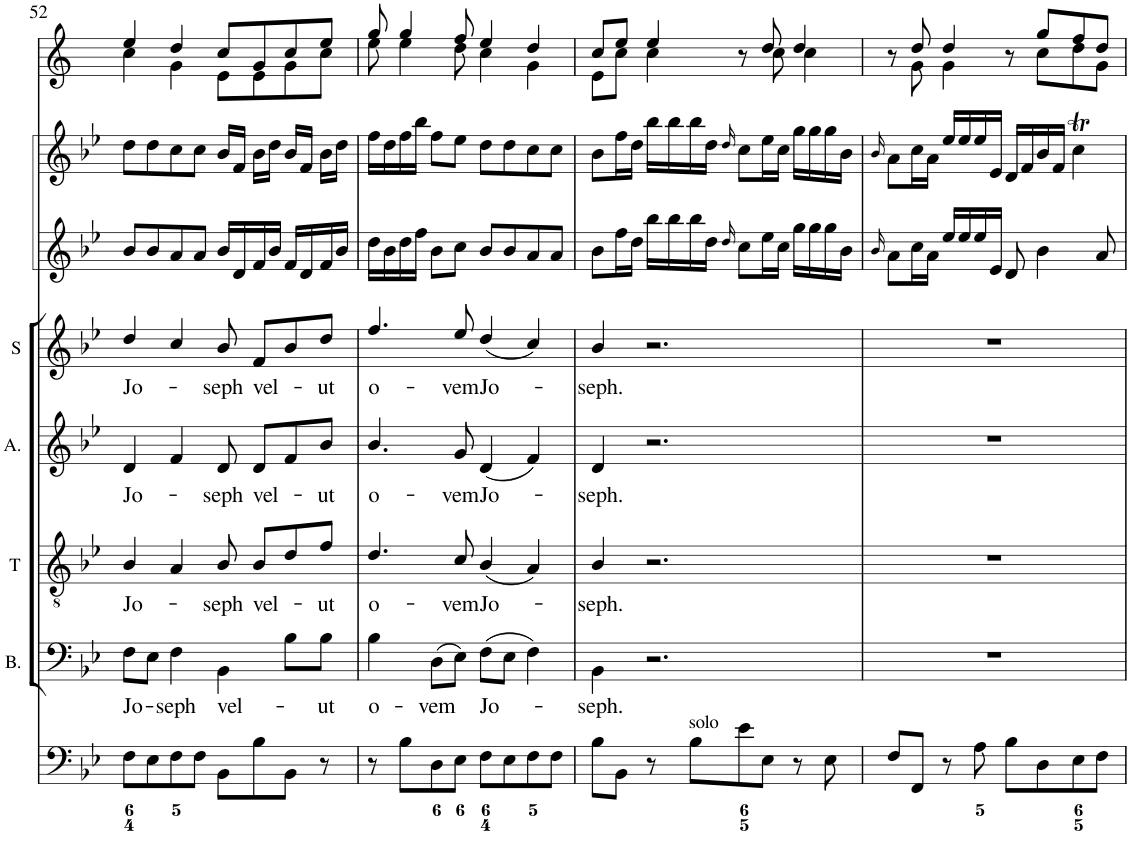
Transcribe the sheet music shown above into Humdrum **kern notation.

**kern	**kern	**text	**kern	**text	**kern	**text	**kern	**text	**kern	**kern	**kern
*part8	*part7	*part7	*part6	*part6	*part5	*part5	*part4	*part4	*part3	*part2	*part1
*staff8	*staff7	*staff7	*staff6	*staff6	*staff5	*staff5	*staff4	*staff4	*staff3	*staff2	*staff1
*I"Organ	*I"Basse	*	*I"Tenor	*	*I"Alto	*	*I"Soprane	*	*I"Violino 2	*I"Violino 1	*I"Clarini in B[b]
*	*I'B.	*	*I'T	*	*I'A.	*	*I'S	*	*I'Vln	*I'Vln	*
!!LO:PB:g=z
*clefF4	*clefF4	*	*clefGv2	*	*clefG2	*	*clefG2	*	*clefG2	*clefG2	*clefG2
*	*	*	*	*	*	*	*	*	*	*	*Trd1c2
*k[b-e-]	*k[b-e-]	*	*k[b-e-]	*	*k[b-e-]	*	*k[b-e-]	*	*k[b-e-]	*k[b-e-]	*k[]
*M4/4	*M4/4	*	*M4/4	*	*M4/4	*	*M4/4	*	*M4/4	*M4/4	*M4/4
*met(c)	*met(c)	*	*met(c)	*	*met(c)	*	*met(c)	*	*met(c)	*met(c)	*met(c)
=52	=52	=52	=52	=52	=52	=52	=52	=52	=52	=52	=52
!	!	!LO:LY:b	!	!LO:LY:b	!	!LO:LY:b	!	!LO:LY:b	!	!	!
*	*	*	*	*	*	*	*	*	*	*	*^
8F\L	8F\L	Jo-	4B-/	Jo-	4d/	Jo-	4dd/	Jo-	8b-/L	8dd\L	4ee/	4cc\
8E-\	8E-\J	.	.	.	.	.	.	.	8b-/	8dd\	.	.
!	!	!LO:LY:b	!	!	!	!	!	!	!	!	!	!
8F\	4F\	-seph	4A/	.	4f/	.	4cc/	.	8a/	8cc\	4dd/	4g\
8F\J	.	.	.	.	.	.	.	.	8a/J	8cc\J	.	.
!	!	!LO:LY:b	!	!LO:LY:b	!	!LO:LY:b	!	!LO:LY:b	!	!	!	!
8BB-\L	4BB-\	vel-	8B-/	-seph	8d/	-seph	8b-/	-seph	16b-/LL	16b-/LL	8cc/L	8e\L
.	.	.	.	.	.	.	.	.	16d/	16f/JJ	.	.
!	!	!	!	!LO:LY:b	!	!LO:LY:b	!	!LO:LY:b	!	!	!	!
8B-\	.	.	8B-/L	vel-	8d/L	vel-	8f/L	vel-	16f/	16b-\LL	8g/	8e\
.	.	.	.	.	.	.	.	.	16b-/JJ	16dd\JJ	.	.
8BB-\J	8B-\L	.	8d/	.	8f/	.	8b-/	.	16f/LL	16b-/LL	8cc/	8g\
.	.	.	.	.	.	.	.	.	16d/	16f/JJ	.	.
!	!	!LO:LY:b	!	!LO:LY:b	!	!LO:LY:b	!	!LO:LY:b	!	!	!	!
8r	8B-\J	-ut	8f/J	-ut	8b-/J	-ut	8dd/J	-ut	16f/	16b-\LL	8ee/J	8cc\J
.	.	.	.	.	.	.	.	.	16b-/JJ	16dd\JJ	.	.
=53	=53	=53	=53	=53	=53	=53	=53	=53	=53	=53	=53	=53
!	!	!LO:LY:b	!	!LO:LY:b	!	!LO:LY:b	!	!LO:LY:b	!	!	!	!
8r	4B-\	o-	4.d/	o-	4.b-/	o-	4.ff/	o-	16dd\LL	16ff\LL	8gg/	8ee\
.	.	.	.	.	.	.	.	.	16b-\	16dd\	.	.
8B-\L	.	.	.	.	.	.	.	.	16dd\	16ff\	4gg/	4ee\
.	.	.	.	.	.	.	.	.	16ff\JJ	16bb-\JJ	.	.
!	!	!LO:LY:b	!	!	!	!	!	!	!	!	!	!
8D\	(8D\L	-vem	.	.	.	.	.	.	8b-\L	8ff\L	.	.
!	!	!	!	!LO:LY:b	!	!LO:LY:b	!	!LO:LY:b	!	!	!	!
8E-\J	8E-\J)	.	8c/	-vem	8g/	-vem	8ee-/	-vem	8cc\J	8ee-\J	8ff/	8dd\
!	!	!LO:LY:b	!	!LO:LY:b	!	!LO:LY:b	!	!LO:LY:b	!	!	!	!
8F\L	(8F\L	Jo-	(4B-/	Jo-	(4d/	Jo-	(4dd/	Jo-	8b-/L	8dd\L	4ee/	4cc\
8E-\	8E-\J	.	.	.	.	.	.	.	8b-/	8dd\	.	.
8F\	4F\)	.	4A/)	.	4f/)	.	4cc/)	.	8a/	8cc\	4dd/	4g\
8F\J	.	.	.	.	.	.	.	.	8a/J	8cc\J	.	.
=54	=54	=54	=54	=54	=54	=54	=54	=54	=54	=54	=54	=54
!	!	!LO:LY:b	!	!LO:LY:b	!	!LO:LY:b	!	!LO:LY:b	!	!	!	!
8B-\L	4BB-\	-seph.	4B-/	-seph.	4d/	-seph.	4b-/	-seph.	8b-\L	8b-\L	8cc/L	8e\L
8BB-\J	.	.	.	.	.	.	.	.	16ff\L	16ff\L	8ee/J	8cc\J
.	.	.	.	.	.	.	.	.	16dd\JJ	16dd\JJ	.	.
8r	2.r	.	2.r	.	2.r	.	2.r	.	16bb-\LL	16bb-\LL	4ee/	4cc\
.	.	.	.	.	.	.	.	.	16bb-\	16bb-\	.	.
!LO:TX:a:t=solo	!	!	!	!	!	!	!	!	!	!	!	!
8B-\L	.	.	.	.	.	.	.	.	16bb-\	16bb-\	.	.
.	.	.	.	.	.	.	.	.	16dd\JJ	16dd\JJ	.	.
.	.	.	.	.	.	.	.	.	16qdd/	16qdd/	.	.
8e-\	.	.	.	.	.	.	.	.	8cc\L	8cc\L	8r	8ryy
8E-\J	.	.	.	.	.	.	.	.	16ee-\L	16ee-\L	8dd/	8cc\
.	.	.	.	.	.	.	.	.	16cc\JJ	16cc\JJ	.	.
8r	.	.	.	.	.	.	.	.	16gg\LL	16gg\LL	4dd/	4cc\
.	.	.	.	.	.	.	.	.	16gg\	16gg\	.	.
8E-\	.	.	.	.	.	.	.	.	16gg\	16gg\	.	.
.	.	.	.	.	.	.	.	.	16b-\JJ	16b-\JJ	.	.
=55	=55	=55	=55	=55	=55	=55	=55	=55	=55	=55	=55	=55
.	.	.	.	.	.	.	.	.	16qb-/	16qb-/	.	.
8F/L	1r	.	1r	.	1r	.	1r	.	8a\L	8a\L	8r	8ryy
8FF/J	.	.	.	.	.	.	.	.	16cc\L	16cc\L	8dd/	8g\
.	.	.	.	.	.	.	.	.	16a\JJ	16a\JJ	.	.
8r	.	.	.	.	.	.	.	.	16ee-/LL	16ee-/LL	4dd/	4g\
.	.	.	.	.	.	.	.	.	16ee-/	16ee-/	.	.
8A\	.	.	.	.	.	.	.	.	16ee-/	16ee-/	.	.
.	.	.	.	.	.	.	.	.	16e-/JJ	16e-/JJ	.	.
8B-\L	.	.	.	.	.	.	.	.	8d/	16d/LL	8r	8ryy
.	.	.	.	.	.	.	.	.	.	16f/	.	.
8D\	.	.	.	.	.	.	.	.	4b-\	16b-/	8gg/L	8cc\L
.	.	.	.	.	.	.	.	.	.	16f/JJ	.	.
8E-\	.	.	.	.	.	.	.	.	.	4ccT\	8ff/	8dd\
8F\J	.	.	.	.	.	.	.	.	8a/	.	8dd/J	8g\J
*	*	*	*	*	*	*	*	*	*	*	*v	*v
=	=	=	=	=	=	=	=	=	=	=	=
*-	*-	*-	*-	*-	*-	*-	*-	*-	*-	*-	*-
